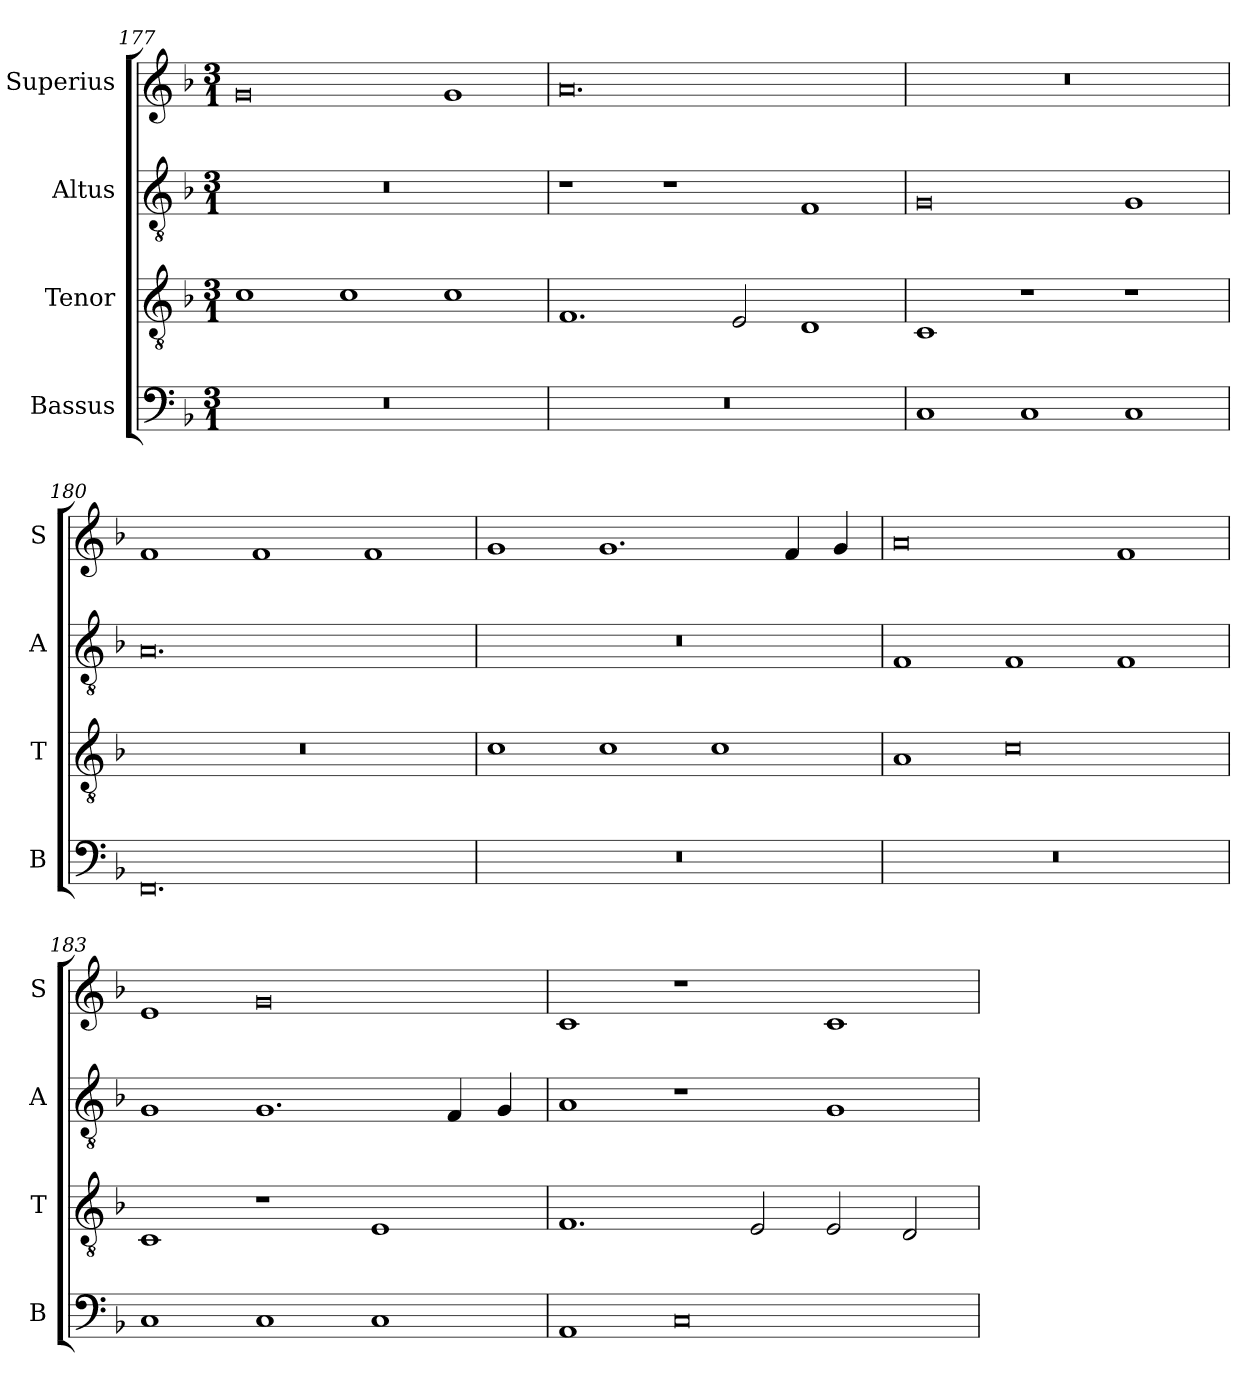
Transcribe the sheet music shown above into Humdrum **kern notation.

**kern	**kern	**kern	**kern
*part4	*part3	*part2	*part1
*staff4	*staff3	*staff2	*staff1
*I"Bassus	*I"Tenor	*I"Altus	*I"Superius
*I'B	*I'T	*I'A	*I'S
*clefF4	*clefGv2	*clefGv2	*clefG2
*k[b-]	*k[b-]	*k[b-]	*k[b-]
*M3/1	*M3/1	*M3/1	*M3/1
=177	=177	=177	=177
0.r	1c	0.r	0g
.	1c	.	.
.	1c	.	1g
=178	=178	=178	=178
0.r	1.F	1r	0.a
.	.	1r	.
.	2E/	.	.
.	1D	1F	.
=179	=179	=179	=179
1C	1C	0G	0.r
1C	1r	.	.
1C	1r	1G	.
=180	=180	=180	=180
0.FF	0.r	0.A	1f
.	.	.	1f
.	.	.	1f
=181	=181	=181	=181
0.r	1c	0.r	1g
.	1c	.	1.g
.	1c	.	.
.	.	.	4f/
.	.	.	4g/
=182	=182	=182	=182
0.r	1A	1F	0a
.	0c	1F	.
.	.	1F	1f
=183	=183	=183	=183
1C	1C	1G	1e
1C	1r	1.G	0g
1C	1E	.	.
.	.	4F/	.
.	.	4G/	.
=184	=184	=184	=184
1AA	1.F	1A	1c
0C	.	1r	1r
.	2E/	.	.
.	2E/	1G	1c
.	2D/	.	.
=	=	=	=
*-	*-	*-	*-
